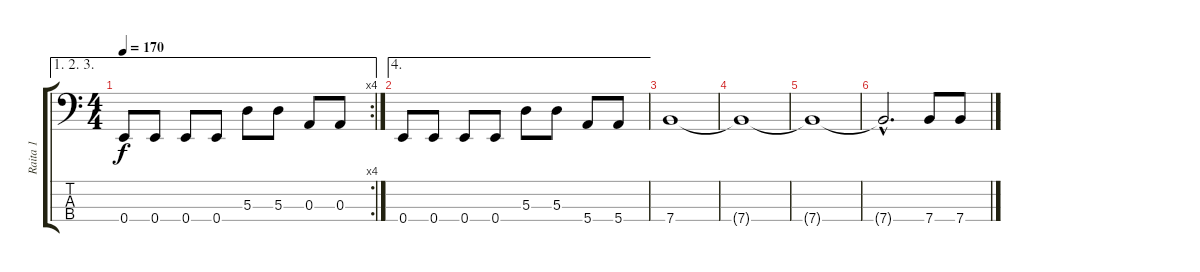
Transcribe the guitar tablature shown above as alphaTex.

\track ("Raita 1" "Raita 1") {instrument electricbassfinger}
\staff {score tabs}
\tuning (G2 D2 A1 E1) {hide}
\ae (1 2 3)
\rc 4
\ts (4 4)
\tempo 170
\clef f4
\ks c
0.4.8{dy f} 0.4.8 0.4.8 0.4.8 5.3.8 5.3.8 0.3.8 0.3.8 |
\ae 4
0.4.8 0.4.8 0.4.8 0.4.8 5.3.8 5.3.8 5.4.8 5.4.8 |
7.4.1 |
7.4{t}.1 |
7.4{t}.1 |
7.4{hac t}.2{d} 7.4.8 7.4.8
